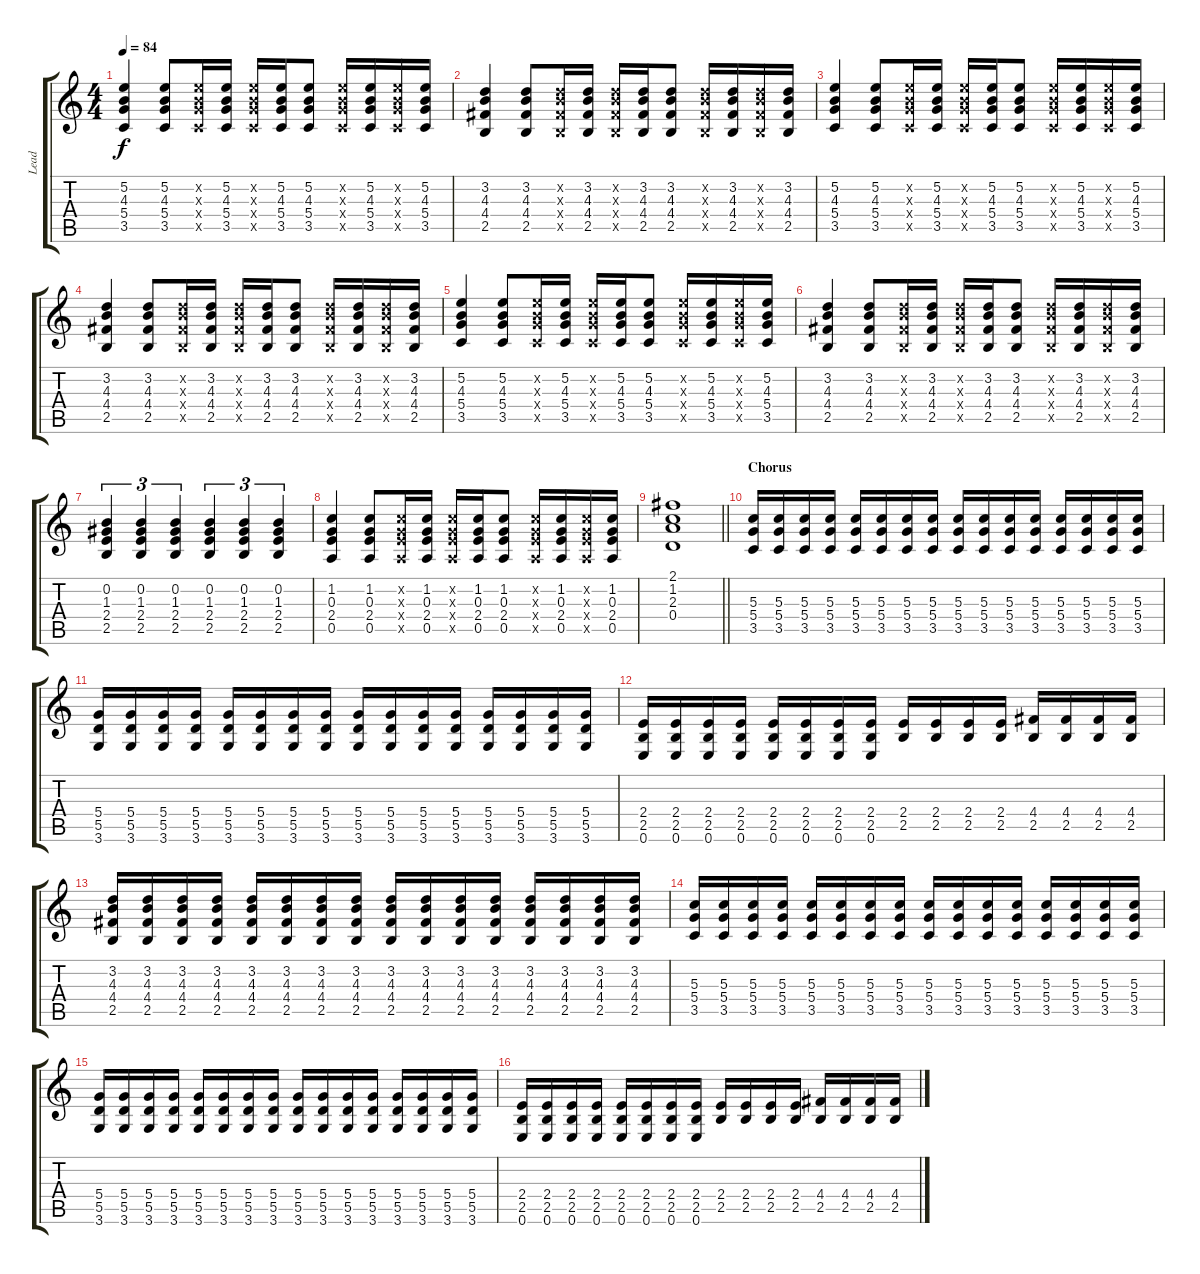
\track ("Lead" "Lead") {instrument distortionguitar}
\staff {score tabs}
\tuning (E4 B3 G3 D3 A2 E2) {hide}
\ts (4 4)
\tempo 84
\clef g2
\ks c
(5.2 4.3 5.4 3.5).4{dy f} (5.2 4.3 5.4 3.5).8 (5.2{x} 4.3{x} 5.4{x} 3.5{x}).16 (5.2 4.3 5.4 3.5).16 (5.2{x} 4.3{x} 5.4{x} 3.5{x}).16 (5.2 4.3 5.4 3.5).16 (5.2 4.3 5.4 3.5).8 (5.2{x} 4.3{x} 5.4{x} 3.5{x}).16 (5.2 4.3 5.4 3.5).16 (5.2{x} 4.3{x} 5.4{x} 3.5{x}).16 (5.2 4.3 5.4 3.5).16 |
(3.2 4.3 4.4 2.5).4 (3.2 4.3 4.4 2.5).8 (3.2{x} 4.3{x} 4.4{x} 2.5{x}).16 (3.2 4.3 4.4 2.5).16 (3.2{x} 4.3{x} 4.4{x} 2.5{x}).16 (3.2 4.3 4.4 2.5).16 (3.2 4.3 4.4 2.5).8 (3.2{x} 4.3{x} 4.4{x} 2.5{x}).16 (3.2 4.3 4.4 2.5).16 (3.2{x} 4.3{x} 4.4{x} 2.5{x}).16 (3.2 4.3 4.4 2.5).16 |
(5.2 4.3 5.4 3.5).4 (5.2 4.3 5.4 3.5).8 (5.2{x} 4.3{x} 5.4{x} 3.5{x}).16 (5.2 4.3 5.4 3.5).16 (5.2{x} 4.3{x} 5.4{x} 3.5{x}).16 (5.2 4.3 5.4 3.5).16 (5.2 4.3 5.4 3.5).8 (5.2{x} 4.3{x} 5.4{x} 3.5{x}).16 (5.2 4.3 5.4 3.5).16 (5.2{x} 4.3{x} 5.4{x} 3.5{x}).16 (5.2 4.3 5.4 3.5).16 |
(3.2 4.3 4.4 2.5).4 (3.2 4.3 4.4 2.5).8 (3.2{x} 4.3{x} 4.4{x} 2.5{x}).16 (3.2 4.3 4.4 2.5).16 (3.2{x} 4.3{x} 4.4{x} 2.5{x}).16 (3.2 4.3 4.4 2.5).16 (3.2 4.3 4.4 2.5).8 (3.2{x} 4.3{x} 4.4{x} 2.5{x}).16 (3.2 4.3 4.4 2.5).16 (3.2{x} 4.3{x} 4.4{x} 2.5{x}).16 (3.2 4.3 4.4 2.5).16 |
(5.2 4.3 5.4 3.5).4 (5.2 4.3 5.4 3.5).8 (5.2{x} 4.3{x} 5.4{x} 3.5{x}).16 (5.2 4.3 5.4 3.5).16 (5.2{x} 4.3{x} 5.4{x} 3.5{x}).16 (5.2 4.3 5.4 3.5).16 (5.2 4.3 5.4 3.5).8 (5.2{x} 4.3{x} 5.4{x} 3.5{x}).16 (5.2 4.3 5.4 3.5).16 (5.2{x} 4.3{x} 5.4{x} 3.5{x}).16 (5.2 4.3 5.4 3.5).16 |
(3.2 4.3 4.4 2.5).4 (3.2 4.3 4.4 2.5).8 (3.2{x} 4.3{x} 4.4{x} 2.5{x}).16 (3.2 4.3 4.4 2.5).16 (3.2{x} 4.3{x} 4.4{x} 2.5{x}).16 (3.2 4.3 4.4 2.5).16 (3.2 4.3 4.4 2.5).8 (3.2{x} 4.3{x} 4.4{x} 2.5{x}).16 (3.2 4.3 4.4 2.5).16 (3.2{x} 4.3{x} 4.4{x} 2.5{x}).16 (3.2 4.3 4.4 2.5).16 |
(0.2 1.3 2.4 2.5).4{tu (3 2)} (0.2 1.3 2.4 2.5).4{tu (3 2)} (0.2 1.3 2.4 2.5).4{tu (3 2)} (0.2 1.3 2.4 2.5).4{tu (3 2)} (0.2 1.3 2.4 2.5).4{tu (3 2)} (0.2 1.3 2.4 2.5).4{tu (3 2)} |
(1.2 0.3 2.4 0.5).4 (1.2 0.3 2.4 0.5).8 (1.2{x} 0.3{x} 2.4{x} 0.5{x}).16 (1.2 0.3 2.4 0.5).16 (1.2{x} 0.3{x} 2.4{x} 0.5{x}).16 (1.2 0.3 2.4 0.5).16 (1.2 0.3 2.4 0.5).8 (1.2{x} 0.3{x} 2.4{x} 0.5{x}).16 (1.2 0.3 2.4 0.5).16 (1.2{x} 0.3{x} 2.4{x} 0.5{x}).16 (1.2 0.3 2.4 0.5).16 |
\barLineRight lightlight
(2.1 1.2 2.3 0.4).1 |
\section ("" "Chorus")
(5.3 5.4 3.5).16{instrument overdrivenguitar} (5.3 5.4 3.5).16 (5.3 5.4 3.5).16 (5.3 5.4 3.5).16 (5.3 5.4 3.5).16 (5.3 5.4 3.5).16 (5.3 5.4 3.5).16 (5.3 5.4 3.5).16 (5.3 5.4 3.5).16 (5.3 5.4 3.5).16 (5.3 5.4 3.5).16 (5.3 5.4 3.5).16 (5.3 5.4 3.5).16 (5.3 5.4 3.5).16 (5.3 5.4 3.5).16 (5.3 5.4 3.5).16 |
(5.4 5.5 3.6).16 (5.4 5.5 3.6).16 (5.4 5.5 3.6).16 (5.4 5.5 3.6).16 (5.4 5.5 3.6).16 (5.4 5.5 3.6).16 (5.4 5.5 3.6).16 (5.4 5.5 3.6).16 (5.4 5.5 3.6).16 (5.4 5.5 3.6).16 (5.4 5.5 3.6).16 (5.4 5.5 3.6).16 (5.4 5.5 3.6).16 (5.4 5.5 3.6).16 (5.4 5.5 3.6).16 (5.4 5.5 3.6).16 |
(2.4 2.5 0.6).16 (2.4 2.5 0.6).16 (2.4 2.5 0.6).16 (2.4 2.5 0.6).16 (2.4 2.5 0.6).16 (2.4 2.5 0.6).16 (2.4 2.5 0.6).16 (2.4 2.5 0.6).16 (2.4 2.5).16 (2.4 2.5).16 (2.4 2.5).16 (2.4 2.5).16 (4.4 2.5).16 (4.4 2.5).16 (4.4 2.5).16 (4.4 2.5).16 |
(3.2 4.3 4.4 2.5).16 (3.2 4.3 4.4 2.5).16 (3.2 4.3 4.4 2.5).16 (3.2 4.3 4.4 2.5).16 (3.2 4.3 4.4 2.5).16 (3.2 4.3 4.4 2.5).16 (3.2 4.3 4.4 2.5).16 (3.2 4.3 4.4 2.5).16 (3.2 4.3 4.4 2.5).16 (3.2 4.3 4.4 2.5).16 (3.2 4.3 4.4 2.5).16 (3.2 4.3 4.4 2.5).16 (3.2 4.3 4.4 2.5).16 (3.2 4.3 4.4 2.5).16 (3.2 4.3 4.4 2.5).16 (3.2 4.3 4.4 2.5).16 |
(5.3 5.4 3.5).16 (5.3 5.4 3.5).16 (5.3 5.4 3.5).16 (5.3 5.4 3.5).16 (5.3 5.4 3.5).16 (5.3 5.4 3.5).16 (5.3 5.4 3.5).16 (5.3 5.4 3.5).16 (5.3 5.4 3.5).16 (5.3 5.4 3.5).16 (5.3 5.4 3.5).16 (5.3 5.4 3.5).16 (5.3 5.4 3.5).16 (5.3 5.4 3.5).16 (5.3 5.4 3.5).16 (5.3 5.4 3.5).16 |
(5.4 5.5 3.6).16 (5.4 5.5 3.6).16 (5.4 5.5 3.6).16 (5.4 5.5 3.6).16 (5.4 5.5 3.6).16 (5.4 5.5 3.6).16 (5.4 5.5 3.6).16 (5.4 5.5 3.6).16 (5.4 5.5 3.6).16 (5.4 5.5 3.6).16 (5.4 5.5 3.6).16 (5.4 5.5 3.6).16 (5.4 5.5 3.6).16 (5.4 5.5 3.6).16 (5.4 5.5 3.6).16 (5.4 5.5 3.6).16 |
(2.4 2.5 0.6).16 (2.4 2.5 0.6).16 (2.4 2.5 0.6).16 (2.4 2.5 0.6).16 (2.4 2.5 0.6).16 (2.4 2.5 0.6).16 (2.4 2.5 0.6).16 (2.4 2.5 0.6).16 (2.4 2.5).16 (2.4 2.5).16 (2.4 2.5).16 (2.4 2.5).16 (4.4 2.5).16 (4.4 2.5).16 (4.4 2.5).16 (4.4 2.5).16
